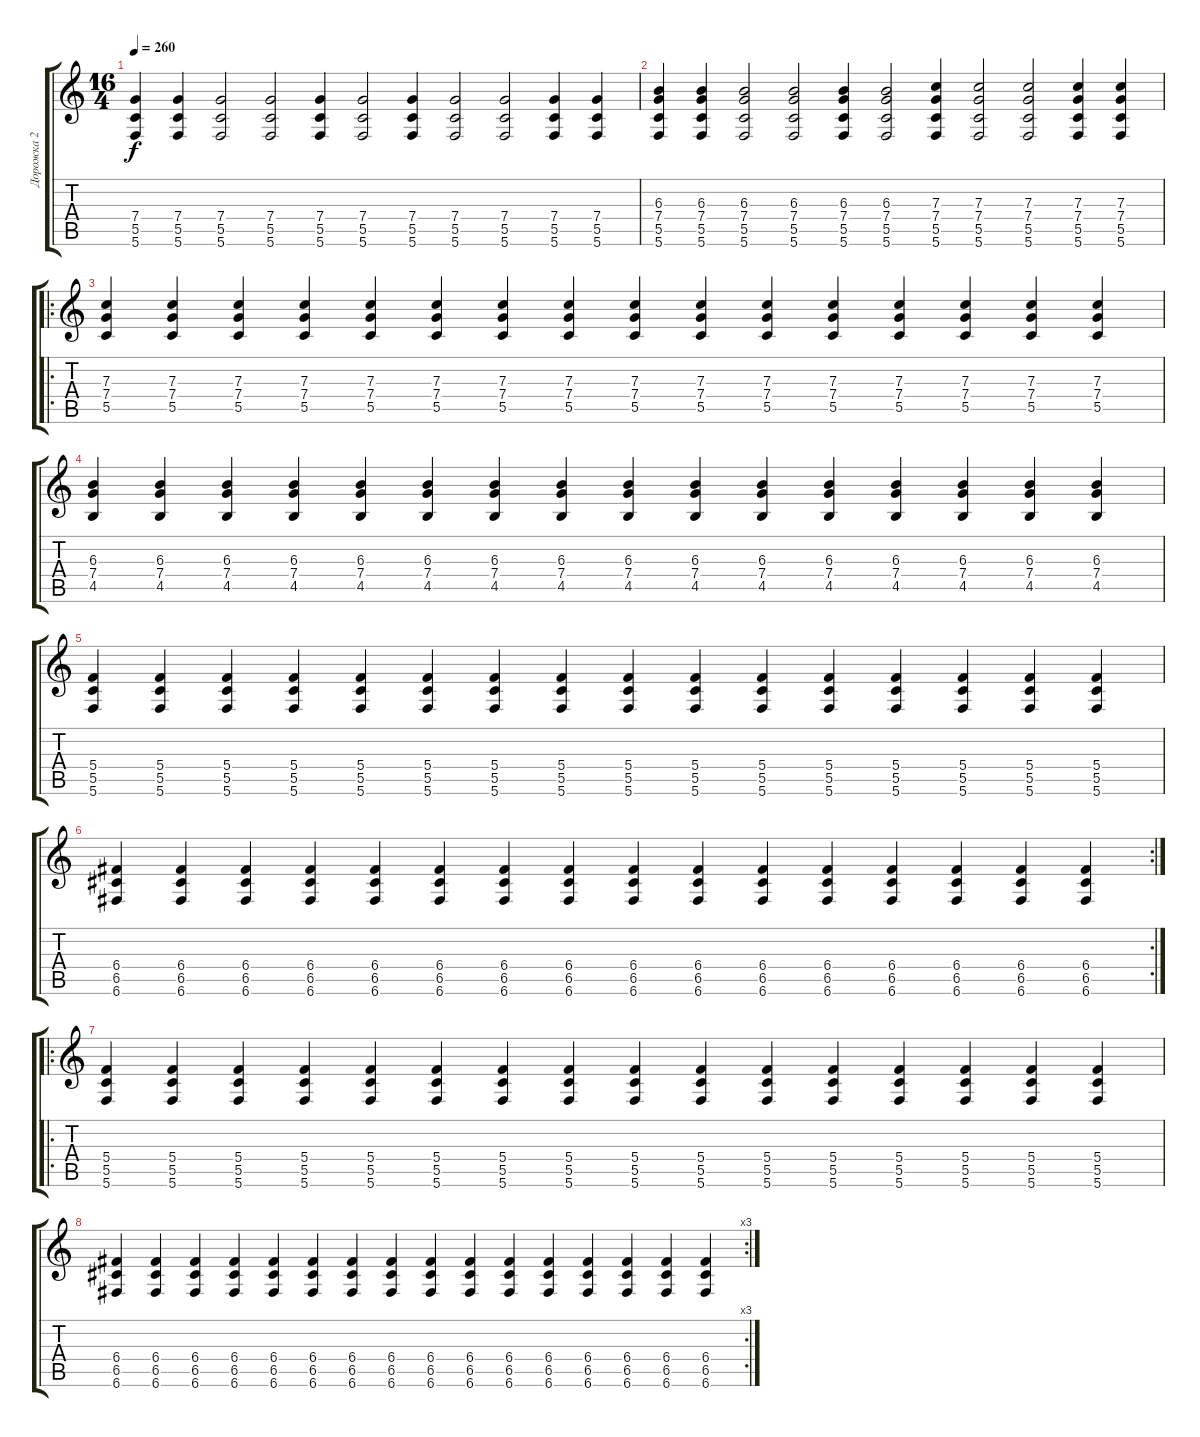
\track ("Дорожка 2" "Дорожка 2") {instrument distortionguitar}
\staff {score tabs}
\tuning (D4 A3 F3 C3 G2 C2) {hide}
\ts (16 4)
\tempo 260
\clef g2
\ks c
(7.4 5.5 5.6).4{dy f} (7.4 5.5 5.6).4 (7.4 5.5 5.6).2 (7.4 5.5 5.6).2 (7.4 5.5 5.6).4 (7.4 5.5 5.6).2 (7.4 5.5 5.6).4 (7.4 5.5 5.6).2 (7.4 5.5 5.6).2 (7.4 5.5 5.6).4 (7.4 5.5 5.6).4 |
(6.3 7.4 5.5 5.6).4 (6.3 7.4 5.5 5.6).4 (6.3 7.4 5.5 5.6).2 (6.3 7.4 5.5 5.6).2 (6.3 7.4 5.5 5.6).4 (6.3 7.4 5.5 5.6).2 (7.3 7.4 5.5 5.6).4 (7.3 7.4 5.5 5.6).2 (7.3 7.4 5.5 5.6).2 (7.3 7.4 5.5 5.6).4 (7.3 7.4 5.5 5.6).4 |
\ro
(7.3 7.4 5.5).4 (7.3 7.4 5.5).4 (7.3 7.4 5.5).4 (7.3 7.4 5.5).4 (7.3 7.4 5.5).4 (7.3 7.4 5.5).4 (7.3 7.4 5.5).4 (7.3 7.4 5.5).4 (7.3 7.4 5.5).4 (7.3 7.4 5.5).4 (7.3 7.4 5.5).4 (7.3 7.4 5.5).4 (7.3 7.4 5.5).4 (7.3 7.4 5.5).4 (7.3 7.4 5.5).4 (7.3 7.4 5.5).4 |
(6.3 7.4 4.5).4 (6.3 7.4 4.5).4 (6.3 7.4 4.5).4 (6.3 7.4 4.5).4 (6.3 7.4 4.5).4 (6.3 7.4 4.5).4 (6.3 7.4 4.5).4 (6.3 7.4 4.5).4 (6.3 7.4 4.5).4 (6.3 7.4 4.5).4 (6.3 7.4 4.5).4 (6.3 7.4 4.5).4 (6.3 7.4 4.5).4 (6.3 7.4 4.5).4 (6.3 7.4 4.5).4 (6.3 7.4 4.5).4 |
(5.4 5.5 5.6).4 (5.4 5.5 5.6).4 (5.4 5.5 5.6).4 (5.4 5.5 5.6).4 (5.4 5.5 5.6).4 (5.4 5.5 5.6).4 (5.4 5.5 5.6).4 (5.4 5.5 5.6).4 (5.4 5.5 5.6).4 (5.4 5.5 5.6).4 (5.4 5.5 5.6).4 (5.4 5.5 5.6).4 (5.4 5.5 5.6).4 (5.4 5.5 5.6).4 (5.4 5.5 5.6).4 (5.4 5.5 5.6).4 |
\rc 2
(6.4 6.5 6.6).4 (6.4 6.5 6.6).4 (6.4 6.5 6.6).4 (6.4 6.5 6.6).4 (6.4 6.5 6.6).4 (6.4 6.5 6.6).4 (6.4 6.5 6.6).4 (6.4 6.5 6.6).4 (6.4 6.5 6.6).4 (6.4 6.5 6.6).4 (6.4 6.5 6.6).4 (6.4 6.5 6.6).4 (6.4 6.5 6.6).4 (6.4 6.5 6.6).4 (6.4 6.5 6.6).4 (6.4 6.5 6.6).4 |
\ro
(5.4 5.5 5.6).4 (5.4 5.5 5.6).4 (5.4 5.5 5.6).4 (5.4 5.5 5.6).4 (5.4 5.5 5.6).4 (5.4 5.5 5.6).4 (5.4 5.5 5.6).4 (5.4 5.5 5.6).4 (5.4 5.5 5.6).4 (5.4 5.5 5.6).4 (5.4 5.5 5.6).4 (5.4 5.5 5.6).4 (5.4 5.5 5.6).4 (5.4 5.5 5.6).4 (5.4 5.5 5.6).4 (5.4 5.5 5.6).4 |
\rc 3
(6.4 6.5 6.6).4 (6.4 6.5 6.6).4 (6.4 6.5 6.6).4 (6.4 6.5 6.6).4 (6.4 6.5 6.6).4 (6.4 6.5 6.6).4 (6.4 6.5 6.6).4 (6.4 6.5 6.6).4 (6.4 6.5 6.6).4 (6.4 6.5 6.6).4 (6.4 6.5 6.6).4 (6.4 6.5 6.6).4 (6.4 6.5 6.6).4 (6.4 6.5 6.6).4 (6.4 6.5 6.6).4 (6.4 6.5 6.6).4
